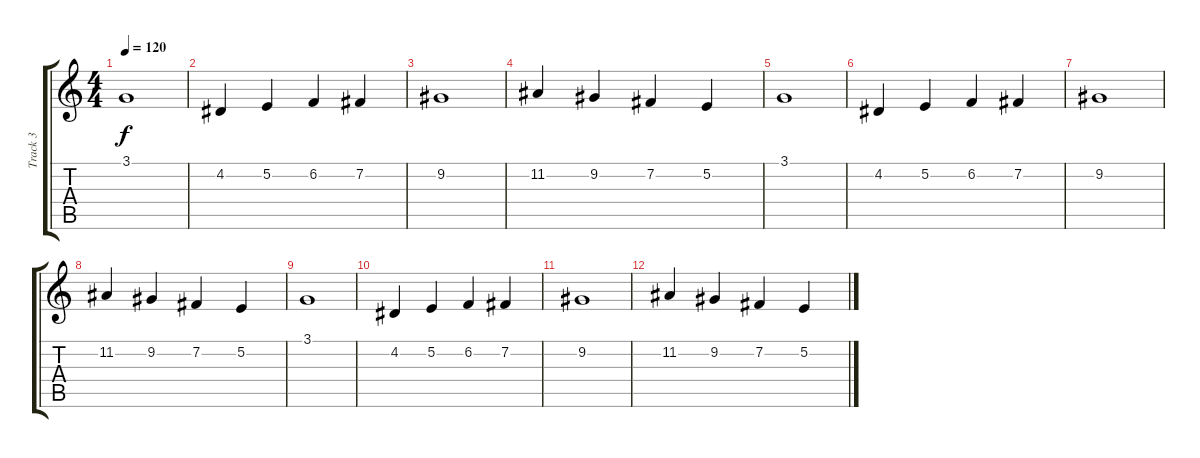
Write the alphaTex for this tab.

\track ("Track 3" "Track 3") {instrument tenorsax}
\staff {score tabs}
\tuning (E4 B3 G3 D3 A2 E2) {hide}
\ts (4 4)
\tempo 120
\clef g2
\ks c
3.1.1{dy f} |
4.2.4 5.2.4 6.2.4 7.2.4 |
9.2.1 |
11.2.4 9.2.4 7.2.4 5.2.4 |
3.1.1 |
4.2.4 5.2.4 6.2.4 7.2.4 |
9.2.1 |
11.2.4 9.2.4 7.2.4 5.2.4 |
3.1.1 |
4.2.4 5.2.4 6.2.4 7.2.4 |
9.2.1 |
11.2.4 9.2.4 7.2.4 5.2.4
